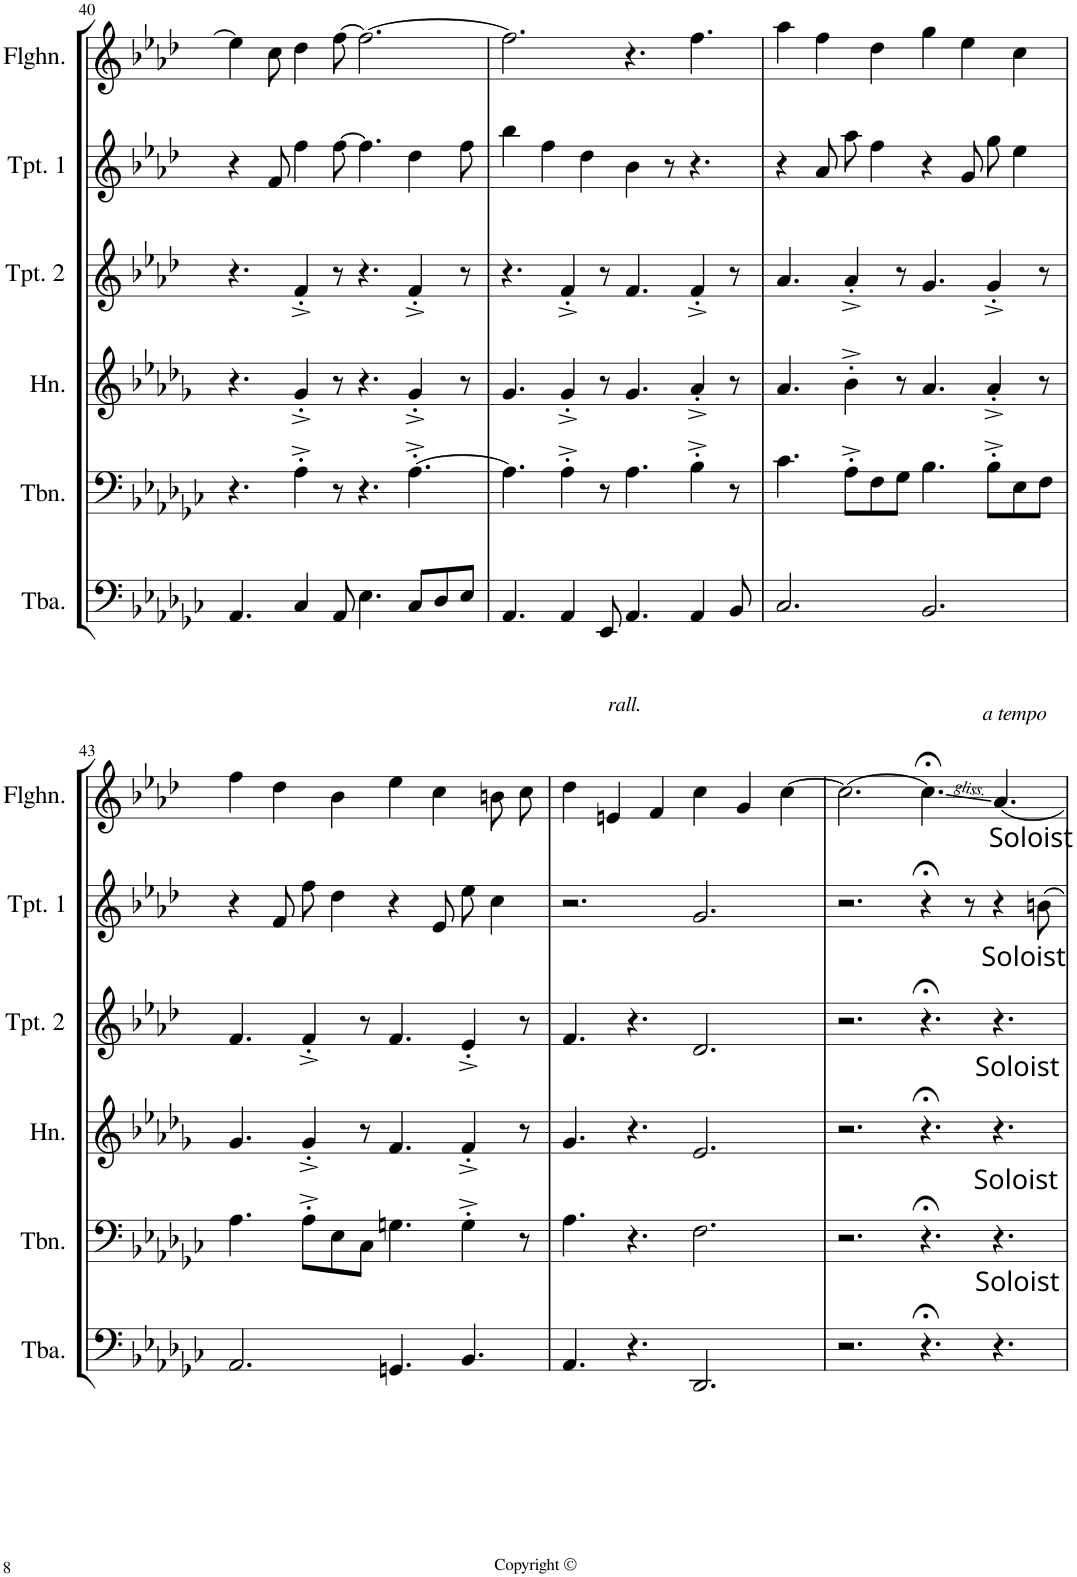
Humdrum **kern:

**kern	**kern	**kern	**kern	**kern	**kern
*part6	*part5	*part4	*part3	*part2	*part1
*staff6	*staff5	*staff4	*staff3	*staff2	*staff1
*I"Tuba	*I"Trombone	*I"Horn in F	*I"2nd Trumpet in Bb	*I"1st Trumpet in Bb	*I"Flügelhorn
*I'Tba.	*I'Tbn.	*I'Hn.	*I'Tpt. 2	*I'Tpt. 1	*I'Flghn.
!!LO:PB:g=z
*clefF4	*clefF4	*clefG2	*clefG2	*clefG2	*clefG2
*	*	*Trd4c7	*Trd1c2	*Trd1c2	*Trd1c2
*k[b-e-a-d-g-c-]	*k[b-e-a-d-g-c-]	*k[b-e-a-d-g-]	*k[b-e-a-d-]	*k[b-e-a-d-]	*k[b-e-a-d-]
*G-:	*G-:	*D-:	*A-:	*A-:	*A-:
*M12/8	*M12/8	*M12/8	*M12/8	*M12/8	*M12/8
=40	=40	=40	=40	=40	=40
4.AA-/	4.r	4.r	4.r	4r	4ee-\]
.	.	.	.	8f/	8cc\
4C-/	4A-'^\	4g-'^/	4f'^/	4ff\	4dd-\
8AA-/	8r	8r	8r	[8ff\	[8ff\
4.E-\	4.r	4.r	4.r	4.ff\]	2.ff\_
8C-/L	[4.A-'^\	4g-'^/	4f'^/	4dd-\	.
8D-/	.	.	.	.	.
8E-/J	.	8r	8r	8ff\	.
=41	=41	=41	=41	=41	=41
4.AA-/	4.A-\]	4.g-/	4.r	4bb-\	2.ff\]
.	.	.	.	4ff\	.
4AA-/	4A-'^\	4g-'^/	4f'^/	.	.
.	.	.	.	4dd-\	.
8EE-/	8r	8r	8r	.	.
4.AA-/	4.A-\	4.g-/	4.f/	4b-\	4.r
.	.	.	.	8r	.
4AA-/	4B-'^\	4a-'^/	4f'^/	4.r	4.ff\
8BB-/	8r	8r	8r	.	.
=42	=42	=42	=42	=42	=42
2.C-/	4.c-\	4.a-/	4.a-/	4r	4aa-\
.	.	.	.	8a-/	4ff\
.	8A-'^\L	4b-'^\	4a-'^/	8aa-\	.
.	8F\	.	.	4ff\	4dd-\
.	8G-\J	8r	8r	.	.
2.BB-/	4.B-\	4.a-/	4.g/	4r	4gg\
.	.	.	.	8g/	4ee-\
.	8B-'^\L	4a-'^/	4g'^/	8gg\	.
.	8E-\	.	.	4ee-\	4cc\
.	8F\J	8r	8r	.	.
!!LO:LB:g=z
=43	=43	=43	=43	=43	=43
2.AA-/	4.A-\	4.g-/	4.f/	4r	4ff\
.	.	.	.	8f/	4dd-\
.	8A-'^\L	4g-'^/	4f'^/	8ff\	.
.	8E-\	.	.	4dd-\	4b-\
.	8C-\J	8r	8r	.	.
4.GGn/	4.Gn\	4.f/	4.f/	4r	4ee-\
.	.	.	.	8e-/	4cc\
4.BB-/	4G'^\	4f'^/	4e-'^/	8ee-\	.
.	.	.	.	4cc\	8bn\L
.	8r	8r	8r	.	8cc\J
=44	=44	=44	=44	=44	=44
4.AA-/	4.A-\	4.g-/	4.f/	2.r	4dd-\
!	!	!	!	!	!LO:TX:a:i:t=rall.
.	.	.	.	.	4en/
4.r	4.r	4.r	4.r	.	.
.	.	.	.	.	4f/
2.DD-/	2.F\	2.e-/	2.d-/	2.g/	4cc\
.	.	.	.	.	4g/
.	.	.	.	.	[4cc\
=45	=45	=45	=45	=45	=45
2.r	2.r	2.r	2.r	2.r	2.cc\_
4.r;<	4.r;<	4.r;<	4.r;<	4r;<	4.cc;<\]
.	.	.	.	8r	.
!	!	!	!	!	!LO:TX:a:i:t=a tempo
!	!	!	!LO:TX:a:t=Soloist	!	!
!	!	!LO:TX:a:t=Soloist	!	!	!
!	!LO:TX:a:t=Soloist	!	!	!	!
!LO:TX:a:t=Soloist	!	!	!	!	!
4.r	4.r	4.r	4.r	4r	[4.a-/
!	!	!	!	!LO:TX:a:t=Soloist	!
.	.	.	.	8bn\	.
=	=	=	=	=	=
*-	*-	*-	*-	*-	*-
